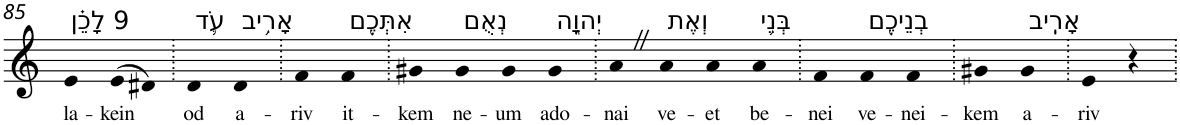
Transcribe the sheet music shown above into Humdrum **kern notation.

**kern	**text
*part1	*part1
*staff1	*staff1
*I"Piano	*
*I'Pno	*
!!LO:PB:g=z
*clefG2	*
*k[]	*
=85	=85
!LO:TX:a:t=9 לָכֵ֗ן	!
!	!LO:LY:b
4e	la-
!	!LO:LY:b
(>8e	-kein
8d#X)	.
=86.	=86.
!LO:TX:a:t=עֹ֛ד	!
!	!LO:LY:b
4d	od
!LO:TX:a:t=אָרִ֥יב	!
!	!LO:LY:b
4d	a-
=87.	=87.
!	!LO:LY:b
4f	-riv
!LO:TX:a:t=אִתְּכֶ֖ם	!
!	!LO:LY:b
4f	it-
=88.	=88.
!	!LO:LY:b
4g#X	-kem
!LO:TX:a:t=נְאֻם	!
!	!LO:LY:b
4g#	ne-
!	!LO:LY:b
4g#	-um
!LO:TX:a:t=יְהוָ֑ה	!
!	!LO:LY:b
4g#	ado-
=89.	=89.
!	!LO:LY:b
4aZ	-nai
!LO:TX:a:t=וְאֶת	!
!	!LO:LY:b
4a	ve-
!	!LO:LY:b
4a	-et
!LO:TX:a:t=בְּנֵ֥י	!
!	!LO:LY:b
4a	be-
=90.	=90.
!	!LO:LY:b
4f	-nei
!LO:TX:a:t=בְנֵיכֶ֖ם	!
!	!LO:LY:b
4f	ve-
!	!LO:LY:b
4f	-nei-
=91.	=91.
!	!LO:LY:b
4g#X	-kem
!LO:TX:a:t=אָרִֽיב	!
!	!LO:LY:b
4g#	a-
=92.	=92.
!	!LO:LY:b
4e	-riv
4r	.
=.	=.
*-	*-
